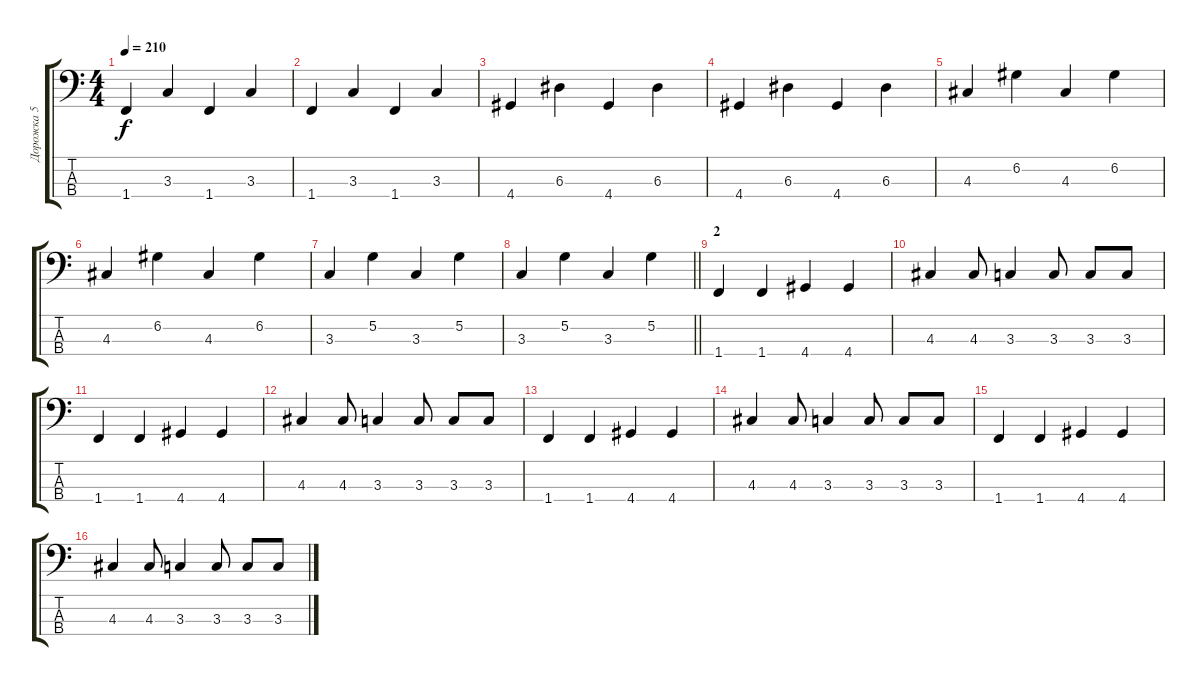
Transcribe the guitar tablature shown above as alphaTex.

\track ("Дорожка 5" "Дорожка 5") {instrument electricbasspick}
\staff {score tabs}
\tuning (G2 D2 A1 E1) {hide}
\ts (4 4)
\tempo 210
\clef f4
\ks c
1.4.4{dy f} 3.3.4 1.4.4 3.3.4 |
1.4.4 3.3.4 1.4.4 3.3.4 |
4.4.4 6.3.4 4.4.4 6.3.4 |
4.4.4 6.3.4 4.4.4 6.3.4 |
4.3.4 6.2.4 4.3.4 6.2.4 |
4.3.4 6.2.4 4.3.4 6.2.4 |
3.3.4 5.2.4 3.3.4 5.2.4 |
\barLineRight lightlight
3.3.4 5.2.4 3.3.4 5.2.4 |
\section ("" "2")
1.4.4 1.4.4 4.4.4 4.4.4 |
4.3.4 4.3.8 3.3.4 3.3.8 3.3.8 3.3.8 |
1.4.4 1.4.4 4.4.4 4.4.4 |
4.3.4 4.3.8 3.3.4 3.3.8 3.3.8 3.3.8 |
1.4.4 1.4.4 4.4.4 4.4.4 |
4.3.4 4.3.8 3.3.4 3.3.8 3.3.8 3.3.8 |
1.4.4 1.4.4 4.4.4 4.4.4 |
4.3.4 4.3.8 3.3.4 3.3.8 3.3.8 3.3.8
